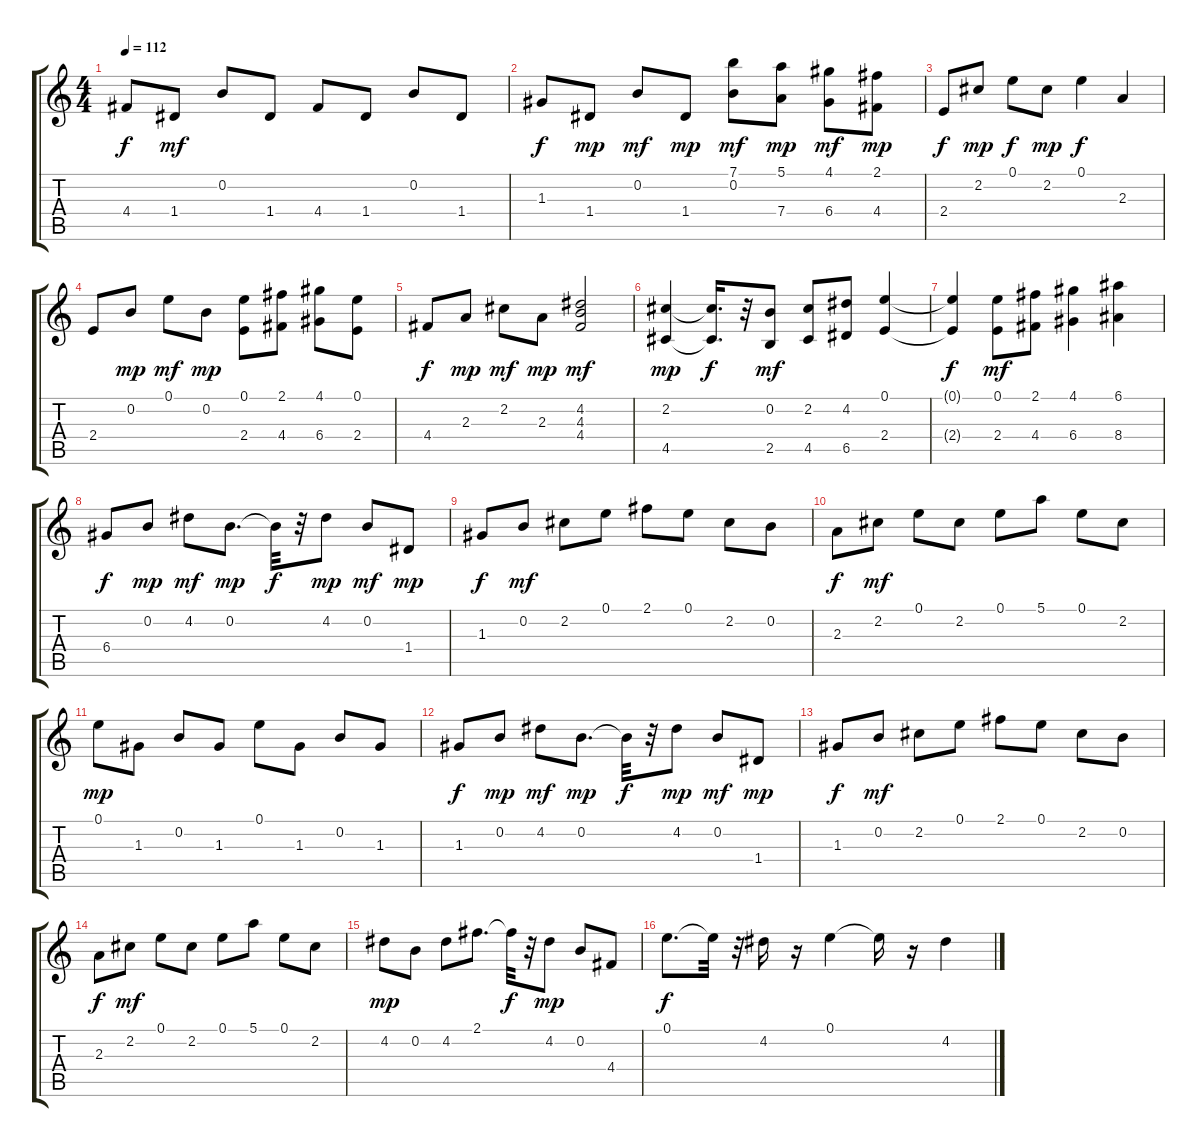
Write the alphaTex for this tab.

\track "" {instrument acousticguitarsteel}
\staff {score tabs}
\tuning (E4 B3 G3 D3 A2 E2) {hide}
\ts (4 4)
\tempo 112
\clef g2
\ks c
4.4.8{dy f} 1.4.8{dy mf} 0.2.8 1.4.8 4.4.8 1.4.8 0.2.8 1.4.8 |
1.3.8{dy f} 1.4.8{dy mp} 0.2.8{dy mf} 1.4.8{dy mp} (7.1 0.2).8{dy mf} (5.1 7.4).8{dy mp} (4.1 6.4).8{dy mf} (2.1 4.4).8{dy mp} |
2.4.8{dy f} 2.2.8{dy mp} 0.1.8{dy f} 2.2.8{dy mp} 0.1.4{dy f} 2.3.4 |
2.4.8 0.2.8{dy mp} 0.1.8{dy mf} 0.2.8{dy mp} (0.1 2.4).8 (2.1 4.4).8 (4.1 6.4).8 (0.1 2.4).8 |
4.4.8{dy f} 2.3.8{dy mp} 2.2.8{dy mf} 2.3.8{dy mp} (4.2 4.3 4.4).2{dy mf} |
(2.2 4.5).4{dy mp} (2.2{t} 4.5{t}).16{d dy f} r.32 (0.2 2.5).8{dy mf} (2.2 4.5).8 (4.2 6.5).8 (0.1 2.4).4 |
(0.1{t} 2.4{t}).4{dy f} (0.1 2.4).8{dy mf} (2.1 4.4).8 (4.1 6.4).4 (6.1 8.4).4 |
6.4.8{dy f} 0.2.8{dy mp} 4.2.8{dy mf} 0.2.8{d dy mp} 0.2{t}.32{dy f} r.32 4.2.8{dy mp} 0.2.8{dy mf} 1.4.8{dy mp} |
1.3.8{dy f} 0.2.8{dy mf} 2.2.8 0.1.8 2.1.8 0.1.8 2.2.8 0.2.8 |
2.3.8{dy f} 2.2.8{dy mf} 0.1.8 2.2.8 0.1.8 5.1.8 0.1.8 2.2.8 |
0.1.8{dy mp} 1.3.8 0.2.8 1.3.8 0.1.8 1.3.8 0.2.8 1.3.8 |
1.3.8{dy f} 0.2.8{dy mp} 4.2.8{dy mf} 0.2.8{d dy mp} 0.2{t}.32{dy f} r.32 4.2.8{dy mp} 0.2.8{dy mf} 1.4.8{dy mp} |
1.3.8{dy f} 0.2.8{dy mf} 2.2.8 0.1.8 2.1.8 0.1.8 2.2.8 0.2.8 |
2.3.8{dy f} 2.2.8{dy mf} 0.1.8 2.2.8 0.1.8 5.1.8 0.1.8 2.2.8 |
4.2.8{dy mp} 0.2.8 4.2.8 2.1.8{d} 2.1{t}.32{dy f} r.32 4.2.8{dy mp} 0.2.8 4.4.8 |
0.1.8{d dy f} 0.1{t}.32 r.32 4.2.16 r.16 0.1.4 0.1{t}.16 r.16 4.2.4
